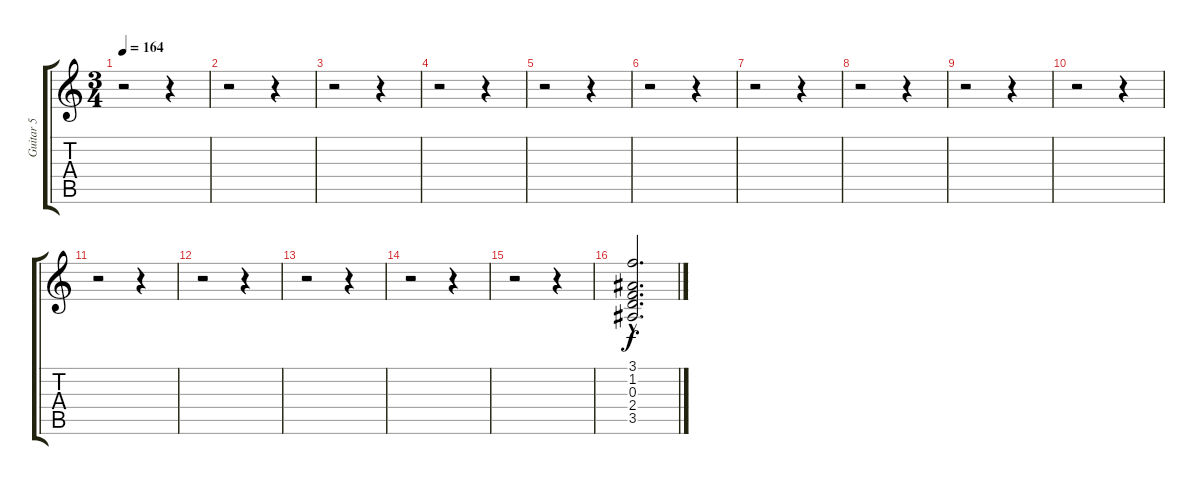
\track ("Guitar 5" "Guitar 5") {instrument electricguitarclean}
\staff {score tabs}
\tuning (D4 A3 F3 C3 G2 D2) {hide}
\ts (3 4)
\tempo 164
\clef g2
\ks c
r.2{dy f} r.4 |
r.2 r.4 |
r.2 r.4 |
r.2 r.4 |
r.2 r.4 |
r.2 r.4 |
r.2 r.4 |
r.2 r.4 |
r.2 r.4 |
r.2 r.4 |
r.2 r.4 |
r.2 r.4 |
r.2 r.4 |
r.2 r.4 |
r.2 r.4 |
(3.1{hac} 1.2{hac} 0.3{hac} 2.4{hac} 3.5{hac}).2{d}
